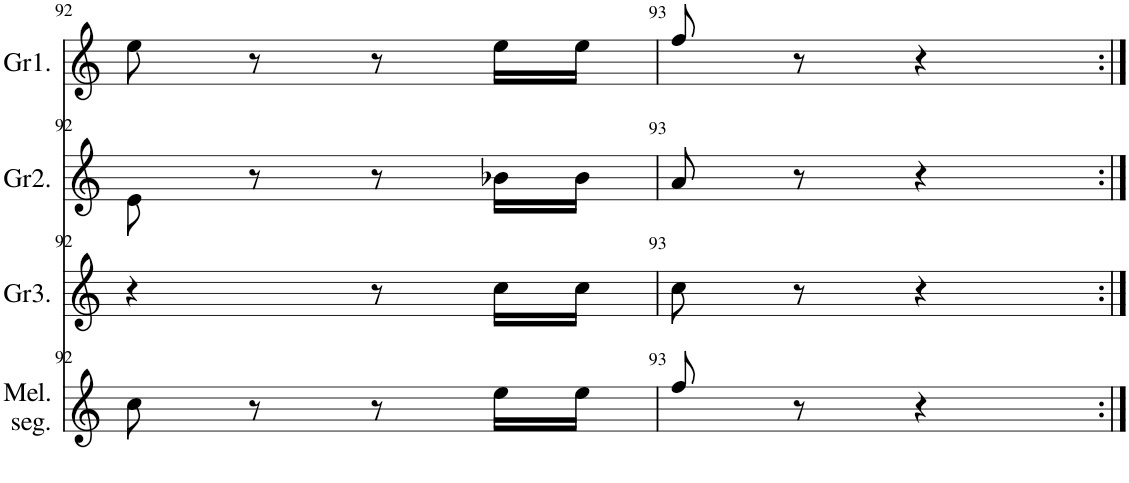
**kern	**kern	**kern	**kern
*part4	*part3	*part2	*part1
*staff4	*staff3	*staff2	*staff1
*I"Melodia seguida	*I"Gralla3	*I"Gralla2	*I"Gralla1
*I'Mel. seg.	*I'Gr3.	*I'Gr2.	*I'Gr1.
!!LO:PB:g=z
*clefG2	*clefG2	*clefG2	*clefG2
*k[]	*k[]	*k[]	*k[]
*M2/4	*M2/4	*M2/4	*M2/4
=92	=92	=92	=92
8cc\	4r	8e\	8ee\
8r	.	8r	8r
8r	8r	8r	8r
16ee\LL	16cc\LL	16b-X\LL	16ee\LL
16ee\JJ	16cc\JJ	16b-\JJ	16ee\JJ
=93	=93	=93	=93
8ff/	8cc\	8a/	8ff/
8r	8r	8r	8r
4r	4r	4r	4r
=:|!	=:|!	=:|!	=:|!
*-	*-	*-	*-
